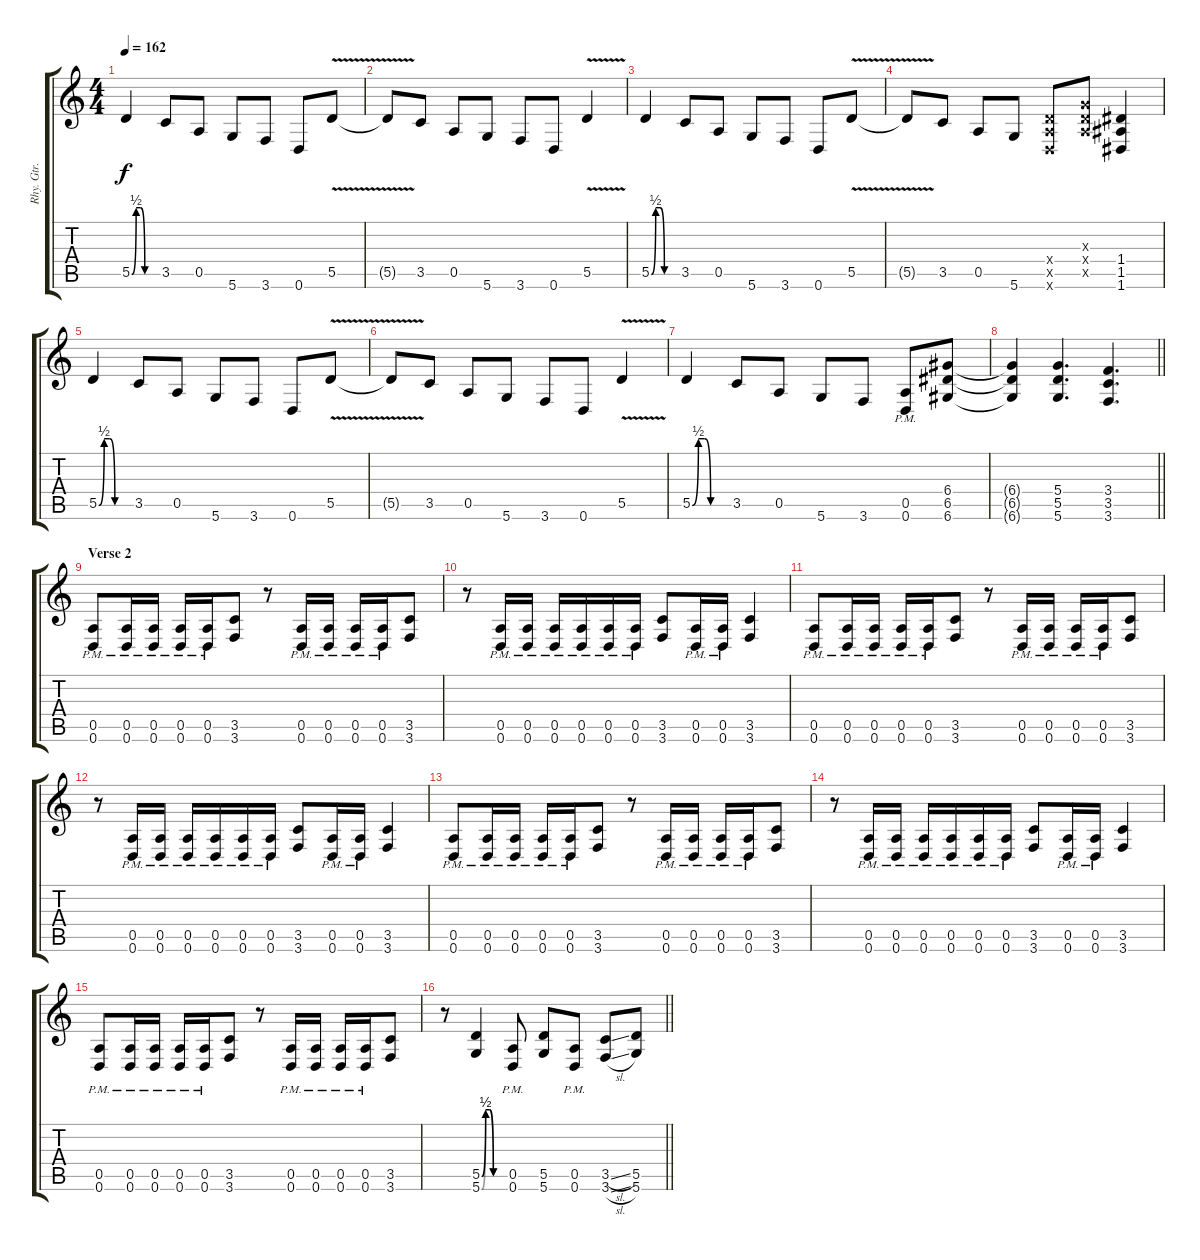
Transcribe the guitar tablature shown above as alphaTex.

\track ("Rhy. Gtr. 2" "Rhy. Gtr. ") {instrument distortionguitar}
\staff {score tabs}
\tuning (E4 B3 G3 D3 A2 D2) {hide}
\ts (4 4)
\section ("" "")
\tempo 162
\clef g2
\ks c
5.5{be (custom 0 0 10 2 20 2 30 0 60 0)}.4{dy f} 3.5.8 0.5.8 5.6.8 3.6.8 0.6.8 5.5{v}.8 |
5.5{t}.8 3.5.8 0.5.8 5.6.8 3.6.8 0.6.8 5.5{v}.4 |
5.5{be (custom 0 0 10 2 20 2 30 0 60 0)}.4 3.5.8 0.5.8 5.6.8 3.6.8 0.6.8 5.5{v}.8 |
5.5{t}.8 3.5.8 0.5.8 5.6.8 (0.4{x} 0.5{x} 0.6{x}).8 (0.3{x} 0.4{x} 0.5{x}).8 (1.4 1.5 1.6).4 |
5.5{be (custom 0 0 10 2 20 2 30 0 60 0)}.4 3.5.8 0.5.8 5.6.8 3.6.8 0.6.8 5.5{v}.8 |
5.5{t}.8 3.5.8 0.5.8 5.6.8 3.6.8 0.6.8 5.5{v}.4 |
5.5{be (custom 0 0 10 2 20 2 30 0 60 0)}.4 3.5.8 0.5.8 5.6.8 3.6.8 (0.5{pm} 0.6{pm}).8 (6.4 6.5 6.6).8 |
\barLineRight lightlight
(6.4{t} 6.5{t} 6.6{t}).4 (5.4 5.5 5.6).4{d} (3.4 3.5 3.6).4{d} |
\section ("" "Verse 2")
(0.5{pm} 0.6{pm}).8 (0.5{pm} 0.6{pm}).16 (0.5{pm} 0.6{pm}).16 (0.5{pm} 0.6{pm}).16 (0.5{pm} 0.6{pm}).16 (3.5 3.6).8 r.8 (0.5{pm} 0.6{pm}).16 (0.5{pm} 0.6{pm}).16 (0.5{pm} 0.6{pm}).16 (0.5{pm} 0.6{pm}).16 (3.5 3.6).8 |
r.8 (0.5{pm} 0.6{pm}).16 (0.5{pm} 0.6{pm}).16 (0.5{pm} 0.6{pm}).16 (0.5{pm} 0.6{pm}).16 (0.5{pm} 0.6{pm}).16 (0.5{pm} 0.6{pm}).16 (3.5 3.6).8 (0.5{pm} 0.6{pm}).16 (0.5{pm} 0.6{pm}).16 (3.5 3.6).4 |
(0.5{pm} 0.6{pm}).8 (0.5{pm} 0.6{pm}).16 (0.5{pm} 0.6{pm}).16 (0.5{pm} 0.6{pm}).16 (0.5{pm} 0.6{pm}).16 (3.5 3.6).8 r.8 (0.5{pm} 0.6{pm}).16 (0.5{pm} 0.6{pm}).16 (0.5{pm} 0.6{pm}).16 (0.5{pm} 0.6{pm}).16 (3.5 3.6).8 |
r.8 (0.5{pm} 0.6{pm}).16 (0.5{pm} 0.6{pm}).16 (0.5{pm} 0.6{pm}).16 (0.5{pm} 0.6{pm}).16 (0.5{pm} 0.6{pm}).16 (0.5{pm} 0.6{pm}).16 (3.5 3.6).8 (0.5{pm} 0.6{pm}).16 (0.5{pm} 0.6{pm}).16 (3.5 3.6).4 |
(0.5{pm} 0.6{pm}).8 (0.5{pm} 0.6{pm}).16 (0.5{pm} 0.6{pm}).16 (0.5{pm} 0.6{pm}).16 (0.5{pm} 0.6{pm}).16 (3.5 3.6).8 r.8 (0.5{pm} 0.6{pm}).16 (0.5{pm} 0.6{pm}).16 (0.5{pm} 0.6{pm}).16 (0.5{pm} 0.6{pm}).16 (3.5 3.6).8 |
r.8 (0.5{pm} 0.6{pm}).16 (0.5{pm} 0.6{pm}).16 (0.5{pm} 0.6{pm}).16 (0.5{pm} 0.6{pm}).16 (0.5{pm} 0.6{pm}).16 (0.5{pm} 0.6{pm}).16 (3.5 3.6).8 (0.5{pm} 0.6{pm}).16 (0.5{pm} 0.6{pm}).16 (3.5 3.6).4 |
(0.5{pm} 0.6{pm}).8 (0.5{pm} 0.6{pm}).16 (0.5{pm} 0.6{pm}).16 (0.5{pm} 0.6{pm}).16 (0.5{pm} 0.6{pm}).16 (3.5 3.6).8 r.8 (0.5{pm} 0.6{pm}).16 (0.5{pm} 0.6{pm}).16 (0.5{pm} 0.6{pm}).16 (0.5{pm} 0.6{pm}).16 (3.5 3.6).8 |
\barLineRight lightlight
r.8 (5.5{be (custom 0 0 10 2 20 2 30 0 60 0)} 5.6{be (custom 0 0 10 2 20 2 30 0 60 0)}).4 (0.5{pm} 0.6{pm}).8 (5.5 5.6).8 (0.5{pm} 0.6{pm}).8 (3.5{sl} 3.6{sl}).8 (5.5 5.6).8
